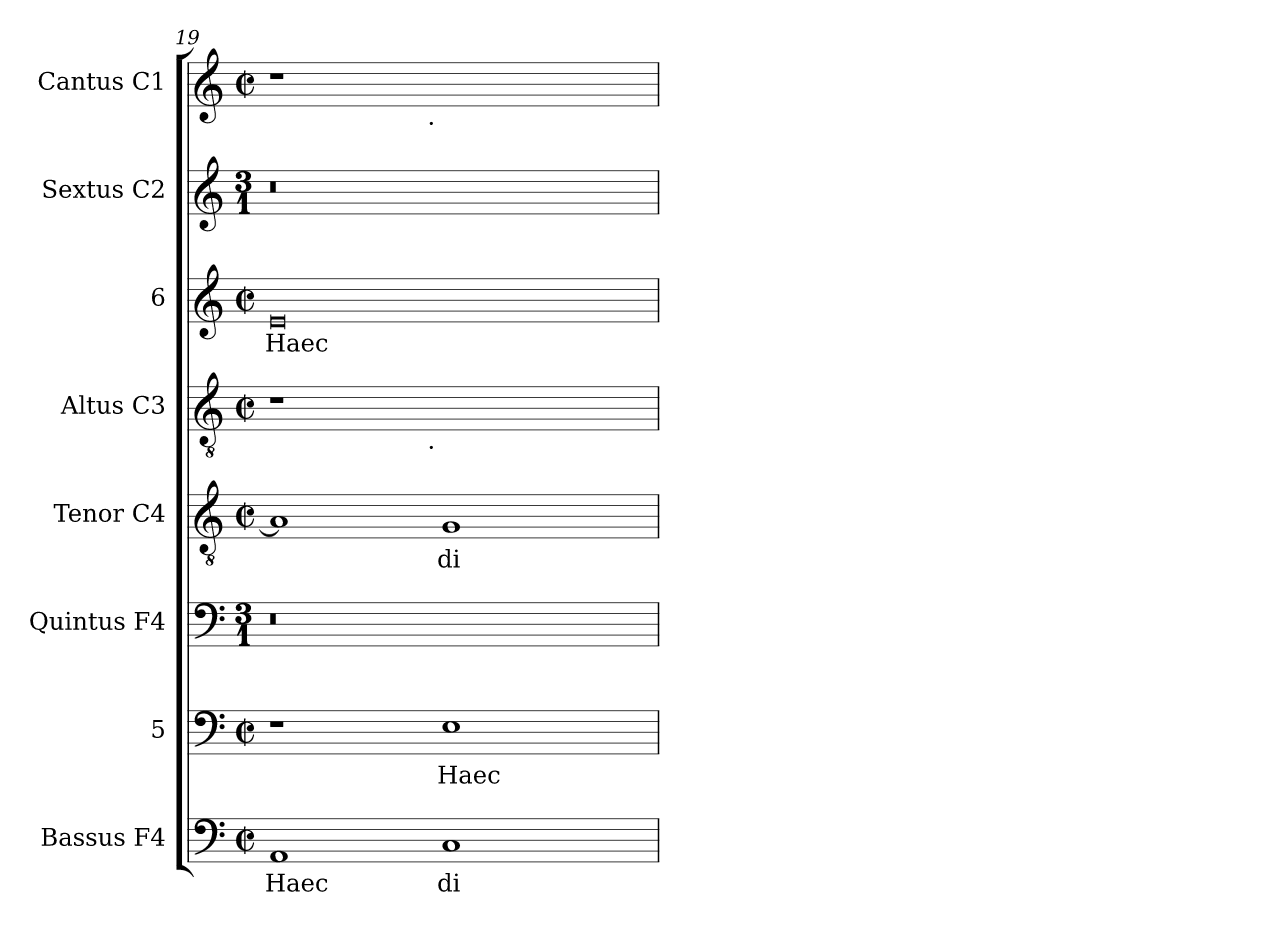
**kern	**text	**kern	**text	**kern	**kern	**text	**kern	**kern	**text	**kern	**kern
*part8	*part8	*part7	*part7	*part6	*part5	*part5	*part4	*part3	*part3	*part2	*part1
*staff8	*staff8	*staff7	*staff7	*staff6	*staff5	*staff5	*staff4	*staff3	*staff3	*staff2	*staff1
*I"Bassus  F4	*	*I"5	*	*I"Quintus  F4	*I"Tenor  C4	*	*I"Altus  C3	*I"6	*	*I"Sextus  C2	*I"Cantus  C1
*I'B	*	*	*	*	*I'T	*	*I'A	*	*	*	*I'C
*clefF4	*	*clefF4	*	*clefF4	*clefGv2	*	*clefGv2	*clefG2	*	*clefG2	*clefG2
*k[]	*	*k[]	*	*k[]	*k[]	*	*k[]	*k[]	*	*k[]	*k[]
*C:	*	*C:	*	*C:	*C:	*	*C:	*C:	*	*C:	*C:
*M2/2	*	*M2/2	*	*M3/1	*M2/2	*	*M2/2	*M2/2	*	*M3/1	*M2/2
*met(c|)	*	*met(c|)	*	*	*met(c|)	*	*met(c|)	*met(c|)	*	*	*met(c|)
=19	=19	=19	=19	=19	=19	=19	=19	=19	=19	=19	=19
!	!LO:LY:b:cj	!	!	!	!	!LO:LY:b:cj	!	!	!LO:LY:b:cj	!	!
*	*	*	*	*	*	*	*^	*	*	*	*^
1AA	Haec	1r	.	0.r	1A]	.	1r	2ryy	0e	Haec	0.r	1r	2ryy
.	.	.	.	.	.	.	.	4ryy	.	.	.	.	4ryy
.	.	.	.	.	.	.	.	8ryy	.	.	.	.	8ryy
.	.	.	.	.	.	.	.	16ryy	.	.	.	.	16ryy
.	.	.	.	.	.	.	.	64ryy	.	.	.	.	64ryy
!	!	!	!	!	!	!	!	!	!	!	!	!	!LO:TX:b:t=.
!	!	!	!	!	!	!	!	!LO:TX:b:t=.	!	!	!	!	!
.	.	.	.	.	.	.	.	1ryy	.	.	.	.	1ryy
!	!LO:LY:b:cj	!	!LO:LY:b:cj	!	!	!LO:LY:b:cj	!	!	!	!	!	!	!
1C	di-	1E	Haec	.	1G	di-	0ryy	.	.	.	.	0ryy	.
.	.	.	.	.	.	.	.	1ryy	.	.	.	.	1ryy
1ryy	.	1ryy	.	.	1ryy	.	.	.	1ryy	.	.	.	.
.	.	.	.	.	.	.	.	32.ryy	.	.	.	.	32.ryy
*	*	*	*	*	*	*	*v	*v	*	*	*	*v	*v
=	=	=	=	=	=	=	=	=	=	=	=
*-	*-	*-	*-	*-	*-	*-	*-	*-	*-	*-	*-
